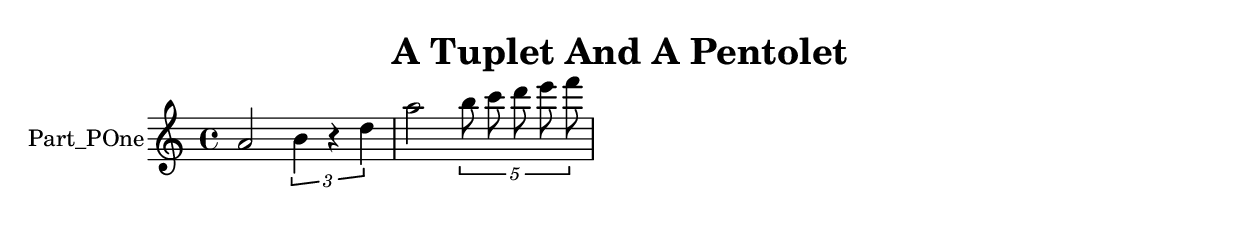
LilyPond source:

\version "2.24.4"

\header {
  workCreditTypeTitle = "A Tuplet And A Pentolet"
  encodingDate        = "2016-09-24"
  software            = "Frescobaldi 2.18.1"
  title               = "A Tuplet And A Pentolet"
}

\paper {
  % horizontal-shift = 0.0\mm
  % indent = 0.0\mm
  % short-indent = 0.0\mm
  
  % markup-system-spacing-padding = 0.0\mm
  % between-system-space = 0.0\mm
  % page-top-space = 0.0\mm
  
  % page-count = -1
  % system-count = -1
  
  % oddHeaderMarkup = ""
  % evenHeaderMarkup = ""
  % oddFooterMarkup = ""
  % evenFooterMarkup = ""
}

\layout {
  \context { \Score
    autoBeaming = ##f % to display tuplets brackets
  }
  \context { \Voice
  }
}

Part_POne_Staff_One_Voice_One = \absolute {
  \language "nederlands"
  
  %{ begin kMeasureKindOverFlowing, measure 1, % measureCurrentPositionInMeasure: pim 3/2 %}
  
  \clef "treble"
  \time 4/4
  a'2
  \once\override TupletBracket.bracket-visibility = ##t
  \tuplet 3/2 {  %{ tupletNumber: 1, tupleFactor: 3/2, line 41 %}  b'4 r %{ sr333 %}   d'' }
  %{ end kMeasureKindOverFlowing, measure  %}
  
  %{ begin kMeasureKindOverFlowing, measure 2, % measureCurrentPositionInMeasure: pim 3/2 %}
  a''2
  \once\override TupletBracket.bracket-visibility = ##t
  \tuplet 5/4 {  %{ tupletNumber: 1, tupleFactor: 5/4, line 94 %}  b''8 c''' d''' e''' f''' }
  %{ end kMeasureKindOverFlowing, measure  %}
}

\book {

  \score {
    <<
    
      
      
      
      <<
      
        \new Staff  = "Part_POne_Staff_One"
        \with {
          instrumentName = "Part_POne"
        }
        <<
          \context Voice = "Part_POne_Staff_One_Voice_One" <<
            \Part_POne_Staff_One_Voice_One
          >>
        >>
      
      
      >>
    
    >>
    
    \layout {
      \context { \Score
        autoBeaming = ##f % to display tuplets brackets
      }
      \context { \Voice
      }
    }
    
    \midi {
      \tempo 16 = 360
    }
  }
  
}
